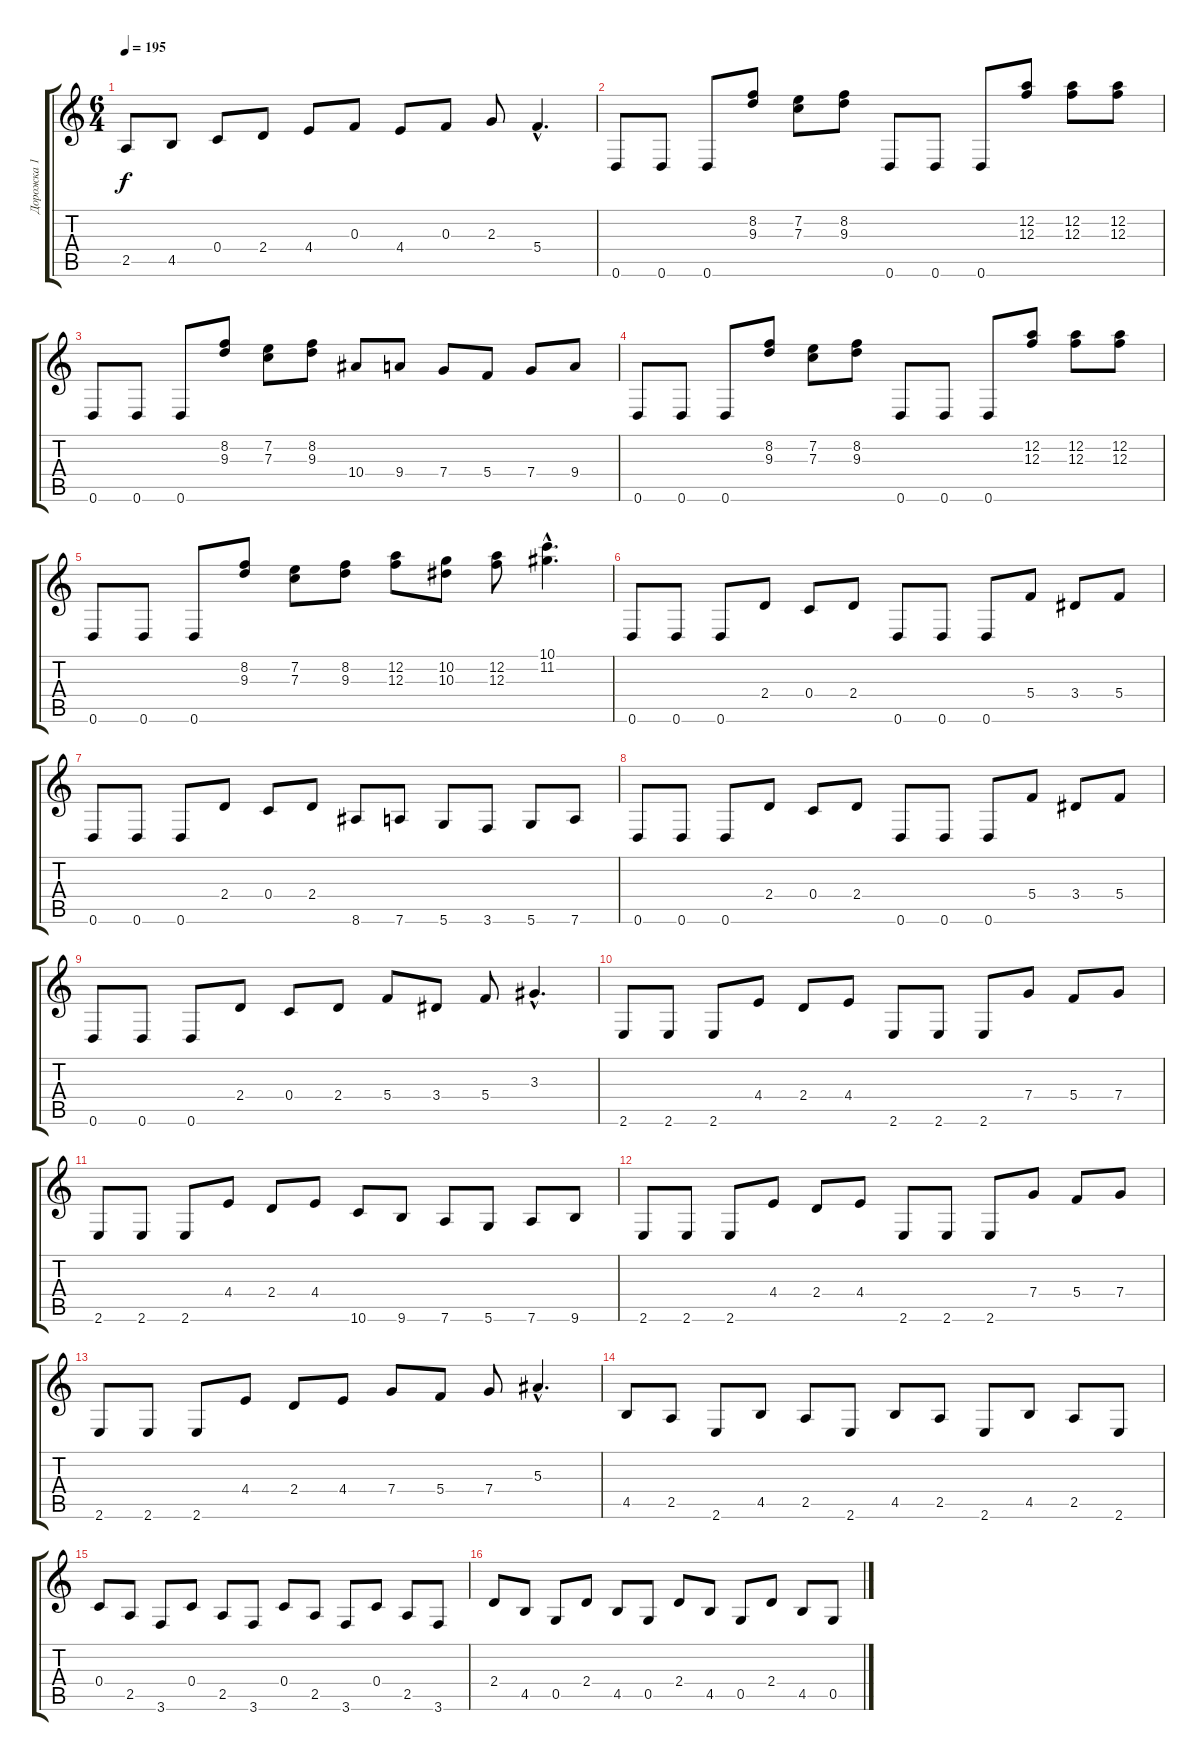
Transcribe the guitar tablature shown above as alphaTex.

\track ("Дорожка 1" "Дорожка 1") {instrument distortionguitar}
\staff {score tabs}
\tuning (D4 A3 F3 C3 G2 D2) {hide}
\ts (6 4)
\tempo 195
\clef g2
\ks c
2.5.8{dy f} 4.5.8 0.4.8 2.4.8 4.4.8 0.3.8 4.4.8 0.3.8 2.3.8 5.4{hac}.4{d} |
0.6.8 0.6.8 0.6.8 (8.2 9.3).8 (7.2 7.3).8 (8.2 9.3).8 0.6.8 0.6.8 0.6.8 (12.2 12.3).8 (12.2 12.3).8 (12.2 12.3).8 |
0.6.8 0.6.8 0.6.8 (8.2 9.3).8 (7.2 7.3).8 (8.2 9.3).8 10.4.8 9.4.8 7.4.8 5.4.8 7.4.8 9.4.8 |
0.6.8 0.6.8 0.6.8 (8.2 9.3).8 (7.2 7.3).8 (8.2 9.3).8 0.6.8 0.6.8 0.6.8 (12.2 12.3).8 (12.2 12.3).8 (12.2 12.3).8 |
0.6.8 0.6.8 0.6.8 (8.2 9.3).8 (7.2 7.3).8 (8.2 9.3).8 (12.2 12.3).8 (10.2 10.3).8 (12.2 12.3).8 (10.1{hac} 11.2{hac}).4{d} |
0.6.8 0.6.8 0.6.8 2.4.8 0.4.8 2.4.8 0.6.8 0.6.8 0.6.8 5.4.8 3.4.8 5.4.8 |
0.6.8 0.6.8 0.6.8 2.4.8 0.4.8 2.4.8 8.6.8 7.6.8 5.6.8 3.6.8 5.6.8 7.6.8 |
0.6.8 0.6.8 0.6.8 2.4.8 0.4.8 2.4.8 0.6.8 0.6.8 0.6.8 5.4.8 3.4.8 5.4.8 |
0.6.8 0.6.8 0.6.8 2.4.8 0.4.8 2.4.8 5.4.8 3.4.8 5.4.8 3.3{hac}.4{d} |
2.6.8 2.6.8 2.6.8 4.4.8 2.4.8 4.4.8 2.6.8 2.6.8 2.6.8 7.4.8 5.4.8 7.4.8 |
2.6.8 2.6.8 2.6.8 4.4.8 2.4.8 4.4.8 10.6.8 9.6.8 7.6.8 5.6.8 7.6.8 9.6.8 |
2.6.8 2.6.8 2.6.8 4.4.8 2.4.8 4.4.8 2.6.8 2.6.8 2.6.8 7.4.8 5.4.8 7.4.8 |
2.6.8 2.6.8 2.6.8 4.4.8 2.4.8 4.4.8 7.4.8 5.4.8 7.4.8 5.3{hac}.4{d} |
4.5.8 2.5.8 2.6.8 4.5.8 2.5.8 2.6.8 4.5.8 2.5.8 2.6.8 4.5.8 2.5.8 2.6.8 |
0.4.8 2.5.8 3.6.8 0.4.8 2.5.8 3.6.8 0.4.8 2.5.8 3.6.8 0.4.8 2.5.8 3.6.8 |
2.4.8 4.5.8 0.5.8 2.4.8 4.5.8 0.5.8 2.4.8 4.5.8 0.5.8 2.4.8 4.5.8 0.5.8
